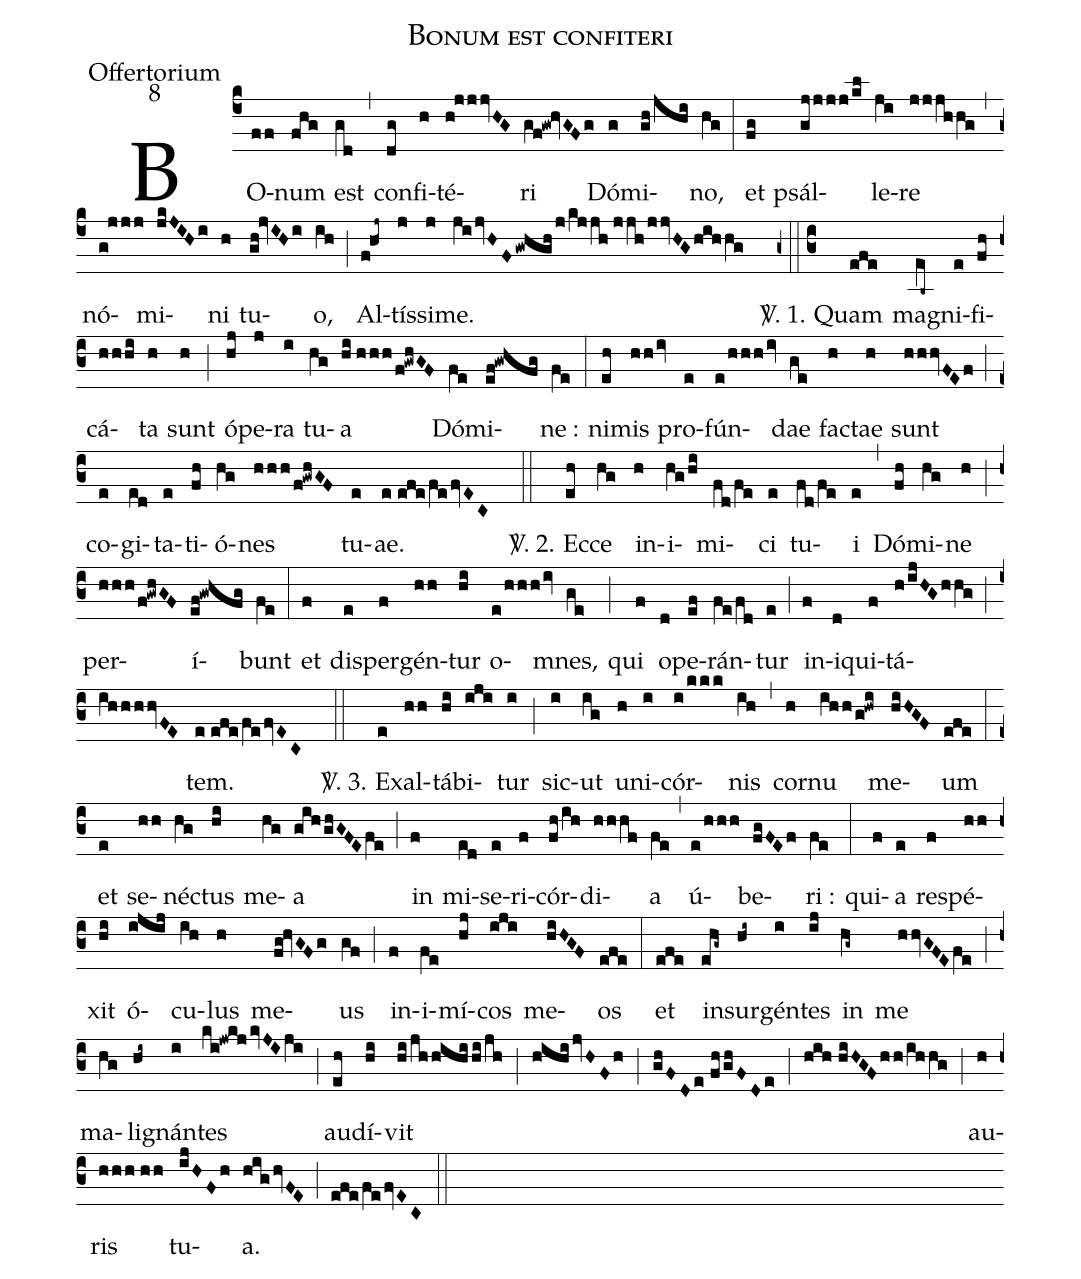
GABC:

name:Bonum est confiteri;
office-part:Offertorium;
mode:8;
%%
(c4) BO(ff)num(fhg) est(gd) (,) con(dg)fi(h)té(h!jjjvHG)ri(gf!gw!hvGFg) Dó(g)mi(gh/jhi)no,(hg) (:) et(fg) psál(gjjjj/kl)le(ji)re(jjjhhg) (,) nó(g!jjj)mi(jkJIHi)ni(h) tu(gh!jvIHi)o,(ih) (;) Al(f!hj~)tís(j)si(j)me.(jijvHF/!gwhgh/j/kjjh//jjh/jjvHGhihhg) (z0::c3)
~~~<sp>V/</sp>. 1. Quam(efe) ma(eb~)gni(e)fi(fh)cá(hhhi)ta(h) sunt(h) (;) ó(hj)pe(j)ra(i) tu(hg)a(hi//hhh/f!gwhGF) Dó(fe)mi(ef!gwhfg)ne :(fe) (:) ni(eh)mis(hhiv) pro(e)fún(e/hhhiv)dae(ge) fa(h)ctae(h) sunt(hhhvFEf) (;) co(e)gi(ed)ta(e)ti(fh)ó(hg)nes(hhh/f!gwhGF) tu(e)ae.(e//efe/fefvEC) (::)
~~~<sp>V/</sp>. 2. Ec(eh)ce(hg) in(h)i(hg/hi)mi(fd/fe)ci(e) tu(fd/fe)i(e) (,) Dó(fh)mi(hg)ne(h) (;) per(hhh/f!gwhGF)í(ef!gwhfg)bunt(fe) (:) et(f) dis(e)per(f)gén(hh)tur(hi) o(e/hhhiv)mnes,(ge) (;) qui(f) o(d)pe(ef)rán(fe/fd)tur(e) (;) in(f)i(d)qui(f)tá(h/ijHGhhg)(;)(ih/hhhvFE)tem.(e//efe/fefvEC) (::)
~~~<sp>V/</sp>. 3. Ex(e)al(hh)tá(hi)bi(iji)tur(i) (;) sic(i)ut(ig) u(h)ni(i)cór(i/kkk)nis(ih) (,) cor(h)nu(ihh/g!hwi) me(hiHGF)um(efe) (:) et(e) se(hh)né(hg)ctus(hi) me(hg)a(gihghGFEfe) (;) in(f) mi(ed)se(e)ri(f)cór(fh/ih)di(hhhf)a(fe) (,) ú(e/hhh)be(fgFEf)ri :(fe) (:) qui(f)a(e) re(f)spé(hh)xit(hi) ó(ijij)cu(ih)lus(h) me(fg!hvGFg)us(gf) (;) in(f)i(fe)mí(hj)cos(iji) me(hiHGF)os(efe) (:) et(efe) in(ehg~)sur(hi~)gén(i)tes(ij) in(hg~) me(hhvGFEfe) (;) ma(hg)li(hi~)gnán(i)tes(ki!jwkjkvJIji) (;) au(eh)dí(hi)vit(hi/jhhihi/hi/jh) (;) (hihijvHFh) (;) (ghFDe//fh/ghFDe) (;) (hih//hiHGFhh/ihhg) (;) au(h)ris(hhh//hh) tu(ijHFh)a.(highvFE) (;) (efe/fefvEC) (::)
